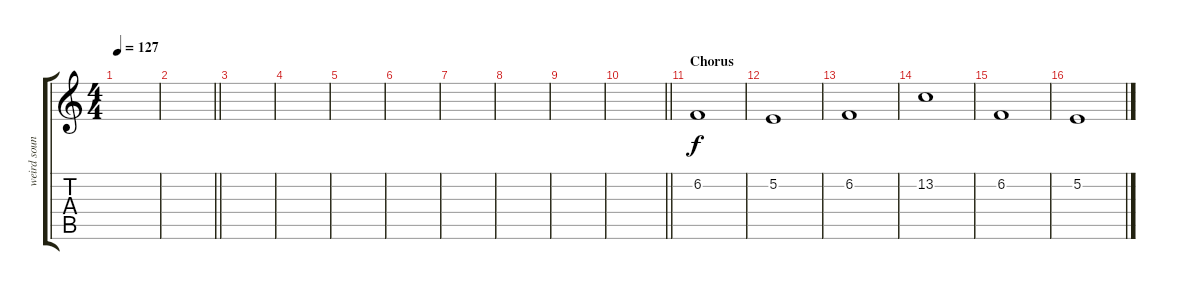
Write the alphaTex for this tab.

\track ("weird sounds and" "weird soun") {instrument lead1square}
\staff {score tabs}
\tuning (E4 B3 G3 D3 A2 E2) {hide}
\ts (4 4)
\tempo 127
\clef g2
\ks c
|
\barLineRight lightlight
|
|
|
|
|
|
|
|
\barLineRight lightlight
|
\section ("" "Chorus")
6.2.1 |
5.2.1 |
6.2.1 |
13.2.1 |
6.2.1 |
5.2.1
